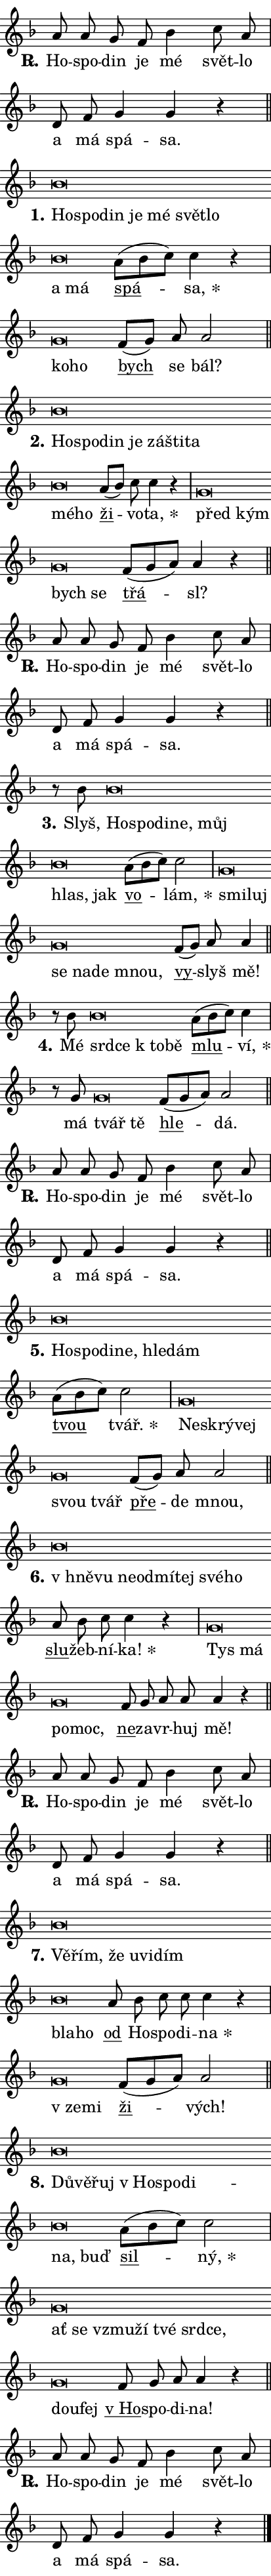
\version "2.22.1"
\header { tagline = "" }
\paper {
  indent = 0\cm
  top-margin = 0\cm
  right-margin = 0\cm
  bottom-margin = 0\cm
  left-margin = 0\cm
  paper-width = 7\cm
  page-breaking = #ly:one-page-breaking
  system-system-spacing.basic-distance = #11
  score-system-spacing.basic-distance = #11.3
  ragged-last = ##f
}


%% Author: Thomas Morley
%% https://lists.gnu.org/archive/html/lilypond-user/2020-05/msg00002.html
#(define (line-position grob)
"Returns position of @var[grob} in current system:
   @code{'start}, if at first time-step
   @code{'end}, if at last time-step
   @code{'middle} otherwise
"
  (let* ((col (ly:item-get-column grob))
         (ln (ly:grob-object col 'left-neighbor))
         (rn (ly:grob-object col 'right-neighbor))
         (col-to-check-left (if (ly:grob? ln) ln col))
         (col-to-check-right (if (ly:grob? rn) rn col))
         (break-dir-left
           (and
             (ly:grob-property col-to-check-left 'non-musical #f)
             (ly:item-break-dir col-to-check-left)))
         (break-dir-right
           (and
             (ly:grob-property col-to-check-right 'non-musical #f)
             (ly:item-break-dir col-to-check-right))))
        (cond ((eqv? 1 break-dir-left) 'start)
              ((eqv? -1 break-dir-right) 'end)
              (else 'middle))))

#(define (tranparent-at-line-position vctor)
  (lambda (grob)
  "Relying on @code{line-position} select the relevant enry from @var{vctor}.
Used to determine transparency,"
    (case (line-position grob)
      ((end) (not (vector-ref vctor 0)))
      ((middle) (not (vector-ref vctor 1)))
      ((start) (not (vector-ref vctor 2))))))

noteHeadBreakVisibility =
#(define-music-function (break-visibility)(vector?)
"Makes @code{NoteHead}s transparent relying on @var{break-visibility}"
#{
  \override NoteHead.transparent =
    #(tranparent-at-line-position break-visibility)
#})

#(define delete-ledgers-for-transparent-note-heads
  (lambda (grob)
    "Reads whether a @code{NoteHead} is transparent.
If so this @code{NoteHead} is removed from @code{'note-heads} from
@var{grob}, which is supposed to be @code{LedgerLineSpanner}.
As a result ledgers are not printed for this @code{NoteHead}"
    (let* ((nhds-array (ly:grob-object grob 'note-heads))
           (nhds-list
             (if (ly:grob-array? nhds-array)
                 (ly:grob-array->list nhds-array)
                 '()))
           ;; Relies on the transparent-property being done before
           ;; Staff.LedgerLineSpanner.after-line-breaking is executed.
           ;; This is fragile ...
           (to-keep
             (remove
               (lambda (nhd)
                 (ly:grob-property nhd 'transparent #f))
               nhds-list)))
      ;; TODO find a better method to iterate over grob-arrays, similiar
      ;; to filter/remove etc for lists
      ;; For now rebuilt from scratch
      (set! (ly:grob-object grob 'note-heads)  '())
      (for-each
        (lambda (nhd)
          (ly:pointer-group-interface::add-grob grob 'note-heads nhd))
        to-keep))))

hideNotes = {
  \noteHeadBreakVisibility #begin-of-line-visible
}
unHideNotes = {
  \noteHeadBreakVisibility #all-visible
}

% work-around for resetting accidentals
% https://lilypond.org/doc/v2.23/Documentation/notation/displaying-rhythms#unmetered-music
cadenzaMeasure = {
  \cadenzaOff
  \partial 1024 s1024
  \cadenzaOn
}

#(define-markup-command (accent layout props text) (markup?)
  "Underline accented syllable"
  (interpret-markup layout props
    #{\markup \override #'(offset . 4.3) \underline { #text }#}))

responsum = \markup \concat {
  "R" \hspace #-1.05 \path #0.1 #'((moveto 0 0.07) (lineto 0.9 0.8)) \hspace #0.05 "."
}

\layout {
    \context {
        \Staff
        \remove "Time_signature_engraver"
        \override LedgerLineSpanner.after-line-breaking = #delete-ledgers-for-transparent-note-heads
    }
    \context {
        \Voice {
            \override NoteHead.output-attributes = #'((class . "notehead"))
            \override Hairpin.height = #0.55
        }
    }
    \context {
        \Lyrics {
            \override StanzaNumber.output-attributes = #'((class . "stanzanumber"))
            \override LyricSpace.minimum-distance = #0.9
            \override LyricText.font-name = #"TeX Gyre Schola"
            \override LyricText.font-size = 1
            \override StanzaNumber.font-name = #"TeX Gyre Schola Bold"
            \override StanzaNumber.font-size = 1
        }
    }
}

% magnetic-lyrics.ily
%
%   written by
%     Jean Abou Samra <jean@abou-samra.fr>
%     Werner Lemberg <wl@gnu.org>
%
%   adapted by
%     Jiri Hon <jiri.hon@gmail.com>
%
% Version 2022-Apr-15

% https://www.mail-archive.com/lilypond-user@gnu.org/msg149350.html

#(define (Left_hyphen_pointer_engraver context)
   "Collect syllable-hyphen-syllable occurrences in lyrics and store
them in properties.  This engraver only looks to the left.  For
example, if the lyrics input is @code{foo -- bar}, it does the
following.

@itemize @bullet
@item
Set the @code{text} property of the @code{LyricHyphen} grob between
@q{foo} and @q{bar} to @code{foo}.

@item
Set the @code{left-hyphen} property of the @code{LyricText} grob with
text @q{foo} to the @code{LyricHyphen} grob between @q{foo} and
@q{bar}.
@end itemize

Use this auxiliary engraver in combination with the
@code{lyric-@/text::@/apply-@/magnetic-@/offset!} hook."
   (let ((hyphen #f)
         (text #f))
     (make-engraver
      (acknowledgers
       ((lyric-syllable-interface engraver grob source-engraver)
        (set! text grob)))
      (end-acknowledgers
       ((lyric-hyphen-interface engraver grob source-engraver)
        ;(when (not (grob::has-interface grob 'lyric-space-interface))
          (set! hyphen grob)));)
      ((stop-translation-timestep engraver)
       (when (and text hyphen)
         (ly:grob-set-object! text 'left-hyphen hyphen))
       (set! text #f)
       (set! hyphen #f)))))

#(define (lyric-text::apply-magnetic-offset! grob)
   "If the space between two syllables is less than the value in
property @code{LyricText@/.details@/.squash-threshold}, move the right
syllable to the left so that it gets concatenated with the left
syllable.

Use this function as a hook for
@code{LyricText@/.after-@/line-@/breaking} if the
@code{Left_@/hyphen_@/pointer_@/engraver} is active."
   (let ((hyphen (ly:grob-object grob 'left-hyphen #f)))
     (when hyphen
       (let ((left-text (ly:spanner-bound hyphen LEFT)))
         (when (grob::has-interface left-text 'lyric-syllable-interface)
           (let* ((common (ly:grob-common-refpoint grob left-text X))
                  (this-x-ext (ly:grob-extent grob common X))
                  (left-x-ext
                   (begin
                     ;; Trigger magnetism for left-text.
                     (ly:grob-property left-text 'after-line-breaking)
                     (ly:grob-extent left-text common X)))
                  ;; `delta` is the gap width between two syllables.
                  (delta (- (interval-start this-x-ext)
                            (interval-end left-x-ext)))
                  (details (ly:grob-property grob 'details))
                  (threshold (assoc-get 'squash-threshold details 0.2)))
             (when (< delta threshold)
               (let* (;; We have to manipulate the input text so that
                      ;; ligatures crossing syllable boundaries are not
                      ;; disabled.  For languages based on the Latin
                      ;; script this is essentially a beautification.
                      ;; However, for non-Western scripts it can be a
                      ;; necessity.
                      (lt (ly:grob-property left-text 'text))
                      (rt (ly:grob-property grob 'text))
                      (is-space (grob::has-interface hyphen 'lyric-space-interface))
                      (space (if is-space " " ""))
                      (space-markup (grob-interpret-markup grob " "))
                      (space-size (interval-length (ly:stencil-extent space-markup X)))
                      (extra-delta (if is-space space-size 0))
                      ;; Append new syllable.
                      (ltrt-space (if (and (string? lt) (string? rt))
                                (string-append lt space rt)
                                (make-concat-markup (list lt space rt))))
                      ;; Right-align `ltrt` to the right side.
                      (ltrt-space-markup (grob-interpret-markup
                               grob
                               (make-translate-markup
                                (cons (interval-length this-x-ext) 0)
                                (make-right-align-markup ltrt-space)))))
                 (begin
                   ;; Don't print `left-text`.
                   (ly:grob-set-property! left-text 'stencil #f)
                   ;; Set text and stencil (which holds all collected
                   ;; syllables so far) and shift it to the left.
                   (ly:grob-set-property! grob 'text ltrt-space)
                   (ly:grob-set-property! grob 'stencil ltrt-space-markup)
                   (ly:grob-translate-axis! grob (- (- delta extra-delta)) X))))))))))


#(define (lyric-hyphen::displace-bounds-first grob)
   ;; Make very sure this callback isn't triggered too early.
   (let ((left (ly:spanner-bound grob LEFT))
         (right (ly:spanner-bound grob RIGHT)))
     (ly:grob-property left 'after-line-breaking)
     (ly:grob-property right 'after-line-breaking)
     (ly:lyric-hyphen::print grob)))

squashThreshold = #0.4

\layout {
  \context {
    \Lyrics
    \consists #Left_hyphen_pointer_engraver
    \override LyricText.after-line-breaking =
      #lyric-text::apply-magnetic-offset!
    \override LyricHyphen.stencil = #lyric-hyphen::displace-bounds-first
    \override LyricText.details.squash-threshold = \squashThreshold
    \override LyricHyphen.minimum-distance = 0
    \override LyricHyphen.minimum-length = \squashThreshold
  }
}

squash = \override LyricText.details.squash-threshold = 9999
unSquash = \override LyricText.details.squash-threshold = \squashThreshold

left = \override LyricText.self-alignment-X = #LEFT
unLeft = \revert LyricText.self-alignment-X

starOffset = #(lambda (grob) 
                (let ((x_offset (ly:self-alignment-interface::aligned-on-x-parent grob)))
                  (if (= x_offset 0) 0 (+ x_offset 1.2))))

star = #(define-music-function (syllable)(string?)
"Append star separator at the end of a syllable"
#{
  \once \override LyricText.X-offset = #starOffset
  \lyricmode { \markup {
    #syllable
    \override #'((font-name . "TeX Gyre Schola Bold")) \hspace #0.2 \lower #0.65 \larger "*"
  } }
#})

starAccent = #(define-music-function (syllable)(string?)
"Append star separator at the end of a syllable and make accent"
#{
  \once \override LyricText.X-offset = #starOffset
  \lyricmode { \markup {
    \accent #syllable
    \override #'((font-name . "TeX Gyre Schola Bold")) \hspace #0.2 \lower #0.65 \larger "*"
  } }
#})

breath = #(define-music-function (syllable)(string?)
"Append breathing indicator at the end of a syllable"
#{
  \lyricmode { \markup { #syllable "+" } }
#})

optionalBreath = #(define-music-function (syllable)(string?)
"Append optional breathing indicator at the end of a syllable"
#{
  \lyricmode { \markup { #syllable "(+)" } }
#})


\score {
    <<
        \new Voice = "melody" { \cadenzaOn \key f \major \relative { a'8 a g f bes4 c8 a \cadenzaMeasure \bar "|" d, f g4 g r \cadenzaMeasure \bar "||" \break } }
        \new Lyrics \lyricsto "melody" { \lyricmode { \set stanza = \responsum
Ho -- spo -- din je mé svět -- lo a má spá -- sa. } }
    >>
    \layout {}
}

\score {
    <<
        \new Voice = "melody" { \cadenzaOn \key f \major \relative { bes'\breve*1/16 \hideNotes \breve*1/16 \bar "" \breve*1/16 \bar "" \breve*1/16 \bar "" \breve*1/16 \bar "" \breve*1/16 \bar "" \breve*1/16 \bar "" \breve*1/16 \breve*1/16 \bar "" \unHideNotes \bar "" a8[( bes c)] c4 r \cadenzaMeasure \bar "|" g\breve*1/16 \hideNotes \breve*1/16 \bar "" \unHideNotes \bar "" f8[( g)] a a2 \cadenzaMeasure \bar "||" \break } }
        \new Lyrics \lyricsto "melody" { \lyricmode { \set stanza = "1."
\left Ho -- \squash spo -- din je mé svět -- lo a má \unLeft \unSquash \markup \accent spá -- \star sa, \left ko -- \squash ho \unLeft \unSquash \markup \accent bych se bál? } }
    >>
    \layout {}
}

\score {
    <<
        \new Voice = "melody" { \cadenzaOn \key f \major \relative { bes'\breve*1/16 \hideNotes \breve*1/16 \bar "" \breve*1/16 \bar "" \breve*1/16 \bar "" \breve*1/16 \bar "" \breve*1/16 \bar "" \breve*1/16 \bar "" \breve*1/16 \breve*1/16 \bar "" \unHideNotes \bar "" a8[( bes)] c c4 r \cadenzaMeasure \bar "|" g\breve*1/16 \hideNotes \breve*1/16 \bar "" \breve*1/16 \breve*1/16 \bar "" \unHideNotes \bar "" f8[( g a)] a4 r \cadenzaMeasure \bar "||" \break } }
        \new Lyrics \lyricsto "melody" { \lyricmode { \set stanza = "2."
\left Ho -- \squash spo -- din je zá -- šti -- ta mé -- ho \unLeft \unSquash \markup \accent ži -- vo -- \star ta, \left před \squash kým bych se \unLeft \unSquash \markup \accent třá -- sl? } }
    >>
    \layout {}
}

\score {
    <<
        \new Voice = "melody" { \cadenzaOn \key f \major \relative { a'8 a g f bes4 c8 a \cadenzaMeasure \bar "|" d, f g4 g r \cadenzaMeasure \bar "||" \break } }
        \new Lyrics \lyricsto "melody" { \lyricmode { \set stanza = \responsum
Ho -- spo -- din je mé svět -- lo a má spá -- sa. } }
    >>
    \layout {}
}

\score {
    <<
        \new Voice = "melody" { \cadenzaOn \key f \major \relative { r8 bes' bes\breve*1/16 \hideNotes \breve*1/16 \bar "" \breve*1/16 \bar "" \breve*1/16 \bar "" \breve*1/16 \bar "" \breve*1/16 \breve*1/16 \bar "" \unHideNotes \bar "" a8[( bes c)] c2 \cadenzaMeasure \bar "|" g\breve*1/16 \hideNotes \breve*1/16 \bar "" \breve*1/16 \bar "" \breve*1/16 \bar "" \breve*1/16 \breve*1/16 \bar "" \unHideNotes \bar "" f8[( g)] a a4 \cadenzaMeasure \bar "||" \break } }
        \new Lyrics \lyricsto "melody" { \lyricmode { \set stanza = "3."
Slyš, \left Ho -- \squash spo -- di -- ne, můj hlas, jak \unLeft \unSquash \markup \accent vo -- \star lám, \left smi -- \squash luj se na -- de mnou, \unLeft \unSquash \markup \accent vy -- slyš mě! } }
    >>
    \layout {}
}

\score {
    <<
        \new Voice = "melody" { \cadenzaOn \key f \major \relative { r8 bes' bes\breve*1/16 \hideNotes \breve*1/16 \bar "" \breve*1/16 \breve*1/16 \bar "" \unHideNotes \bar "" a8[( bes c)] c4 \cadenzaMeasure \bar "|" r8 g g\breve*1/16 \hideNotes \breve*1/16 \bar "" \unHideNotes \bar "" f8[( g a)] a2 \cadenzaMeasure \bar "||" \break } }
        \new Lyrics \lyricsto "melody" { \lyricmode { \set stanza = "4."
Mé \left srd -- \squash ce "k to" -- bě \unLeft \unSquash \markup \accent mlu -- \star ví, má \left tvář \squash tě \unLeft \unSquash \markup \accent hle -- dá. } }
    >>
    \layout {}
}

\score {
    <<
        \new Voice = "melody" { \cadenzaOn \key f \major \relative { a'8 a g f bes4 c8 a \cadenzaMeasure \bar "|" d, f g4 g r \cadenzaMeasure \bar "||" \break } }
        \new Lyrics \lyricsto "melody" { \lyricmode { \set stanza = \responsum
Ho -- spo -- din je mé svět -- lo a má spá -- sa. } }
    >>
    \layout {}
}

\score {
    <<
        \new Voice = "melody" { \cadenzaOn \key f \major \relative { bes'\breve*1/16 \hideNotes \breve*1/16 \bar "" \breve*1/16 \bar "" \breve*1/16 \bar "" \breve*1/16 \breve*1/16 \bar "" \unHideNotes \bar "" a8[( bes c)] c2 \cadenzaMeasure \bar "|" g\breve*1/16 \hideNotes \breve*1/16 \bar "" \breve*1/16 \bar "" \breve*1/16 \breve*1/16 \bar "" \unHideNotes \bar "" f8[( g)] a a2 \cadenzaMeasure \bar "||" \break } }
        \new Lyrics \lyricsto "melody" { \lyricmode { \set stanza = "5."
\left Ho -- \squash spo -- di -- ne, hle -- dám \unLeft \unSquash \markup \accent tvou \star tvář. \left Ne -- \squash skrý -- vej svou tvář \unLeft \unSquash \markup \accent pře -- de mnou, } }
    >>
    \layout {}
}

\score {
    <<
        \new Voice = "melody" { \cadenzaOn \key f \major \relative { bes'\breve*1/16 \hideNotes \breve*1/16 \bar "" \breve*1/16 \bar "" \breve*1/16 \bar "" \breve*1/16 \bar "" \breve*1/16 \bar "" \breve*1/16 \breve*1/16 \bar "" \unHideNotes \bar "" a8 bes c c4 r \cadenzaMeasure \bar "|" g\breve*1/16 \hideNotes \breve*1/16 \bar "" \breve*1/16 \breve*1/16 \bar "" \unHideNotes \bar "" f8 g a a a4 r \cadenzaMeasure \bar "||" \break } }
        \new Lyrics \lyricsto "melody" { \lyricmode { \set stanza = "6."
\left "v hně" -- \squash vu ne -- od -- mí -- tej své -- ho \unLeft \unSquash \markup \accent slu -- žeb -- ní -- \star ka! \left Tys \squash má po -- moc, \unLeft \unSquash \markup \accent ne -- za -- vr -- huj mě! } }
    >>
    \layout {}
}

\score {
    <<
        \new Voice = "melody" { \cadenzaOn \key f \major \relative { a'8 a g f bes4 c8 a \cadenzaMeasure \bar "|" d, f g4 g r \cadenzaMeasure \bar "||" \break } }
        \new Lyrics \lyricsto "melody" { \lyricmode { \set stanza = \responsum
Ho -- spo -- din je mé svět -- lo a má spá -- sa. } }
    >>
    \layout {}
}

\score {
    <<
        \new Voice = "melody" { \cadenzaOn \key f \major \relative { bes'\breve*1/16 \hideNotes \breve*1/16 \bar "" \breve*1/16 \bar "" \breve*1/16 \bar "" \breve*1/16 \bar "" \breve*1/16 \bar "" \breve*1/16 \breve*1/16 \bar "" \unHideNotes \bar "" a8 bes c c c4 r \cadenzaMeasure \bar "|" g\breve*1/16 \hideNotes \breve*1/16 \bar "" \unHideNotes \bar "" f8[( g a)] a2 \cadenzaMeasure \bar "||" \break } }
        \new Lyrics \lyricsto "melody" { \lyricmode { \set stanza = "7."
\left Vě -- \squash řím, že u -- vi -- dím bla -- ho \unLeft \unSquash \markup \accent od Ho -- spo -- di -- \star na \left "v ze" -- \squash mi \unLeft \unSquash \markup \accent ži -- vých! } }
    >>
    \layout {}
}

\score {
    <<
        \new Voice = "melody" { \cadenzaOn \key f \major \relative { bes'\breve*1/16 \hideNotes \breve*1/16 \bar "" \breve*1/16 \bar "" \breve*1/16 \bar "" \breve*1/16 \bar "" \breve*1/16 \bar "" \breve*1/16 \breve*1/16 \bar "" \unHideNotes \bar "" a8[( bes c)] c2 \cadenzaMeasure \bar "|" g\breve*1/16 \hideNotes \breve*1/16 \bar "" \breve*1/16 \bar "" \breve*1/16 \bar "" \breve*1/16 \bar "" \breve*1/16 \bar "" \breve*1/16 \bar "" \breve*1/16 \breve*1/16 \bar "" \unHideNotes \bar "" f8 g a a4 r \cadenzaMeasure \bar "||" \break } }
        \new Lyrics \lyricsto "melody" { \lyricmode { \set stanza = "8."
\left Dů -- \squash vě -- řuj "v Ho" -- spo -- di -- na, buď \unLeft \unSquash \markup \accent sil -- \star ný, \left ať \squash se vzmu -- ží tvé srd -- ce, dou -- fej \unLeft \unSquash \markup \accent "v Ho" -- spo -- di -- na! } }
    >>
    \layout {}
}

\score {
    <<
        \new Voice = "melody" { \cadenzaOn \key f \major \relative { a'8 a g f bes4 c8 a \cadenzaMeasure \bar "|" d, f g4 g r \cadenzaMeasure \bar "||" \break } \bar "|." }
        \new Lyrics \lyricsto "melody" { \lyricmode { \set stanza = \responsum
Ho -- spo -- din je mé svět -- lo a má spá -- sa. } }
    >>
    \layout {}
}
